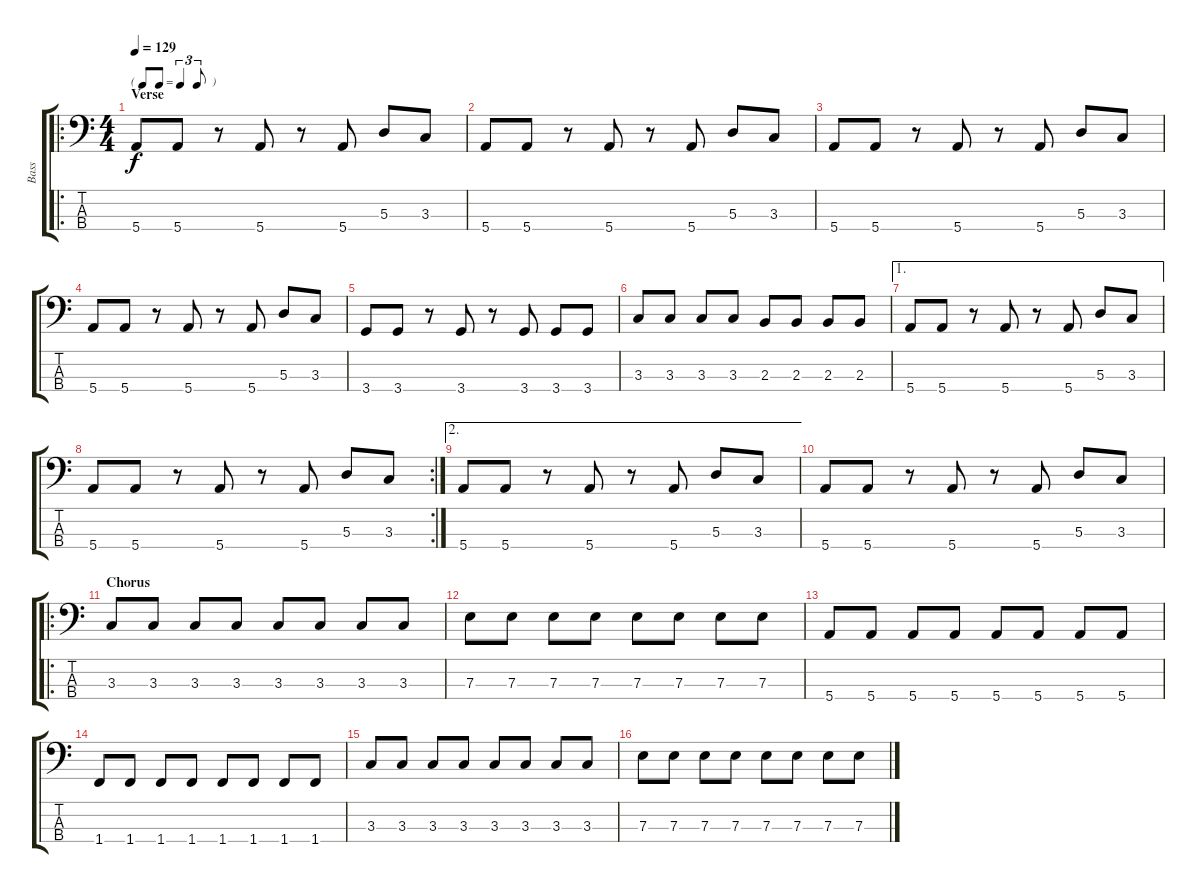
\track ("Bass" "Bass") {instrument electricbasspick}
\staff {score tabs}
\tuning (G2 D2 A1 E1) {hide}
\ro
\ts (4 4)
\tf triplet8th
\section ("" "Verse")
\tempo 129
\clef f4
\ks c
5.4.8{dy f} 5.4.8 r.8 5.4.8 r.8 5.4.8 5.3.8 3.3.8 |
5.4.8 5.4.8 r.8 5.4.8 r.8 5.4.8 5.3.8 3.3.8 |
5.4.8 5.4.8 r.8 5.4.8 r.8 5.4.8 5.3.8 3.3.8 |
5.4.8 5.4.8 r.8 5.4.8 r.8 5.4.8 5.3.8 3.3.8 |
3.4.8 3.4.8 r.8 3.4.8 r.8 3.4.8 3.4.8 3.4.8 |
3.3.8 3.3.8 3.3.8 3.3.8 2.3.8 2.3.8 2.3.8 2.3.8 |
\ae 1
5.4.8 5.4.8 r.8 5.4.8 r.8 5.4.8 5.3.8 3.3.8 |
\rc 2
5.4.8 5.4.8 r.8 5.4.8 r.8 5.4.8 5.3.8 3.3.8 |
\ae 2
5.4.8 5.4.8 r.8 5.4.8 r.8 5.4.8 5.3.8 3.3.8 |
5.4.8 5.4.8 r.8 5.4.8 r.8 5.4.8 5.3.8 3.3.8 |
\ro
\section ("" "Chorus")
3.3.8 3.3.8 3.3.8 3.3.8 3.3.8 3.3.8 3.3.8 3.3.8 |
7.3.8 7.3.8 7.3.8 7.3.8 7.3.8 7.3.8 7.3.8 7.3.8 |
5.4.8 5.4.8 5.4.8 5.4.8 5.4.8 5.4.8 5.4.8 5.4.8 |
1.4.8 1.4.8 1.4.8 1.4.8 1.4.8 1.4.8 1.4.8 1.4.8 |
3.3.8 3.3.8 3.3.8 3.3.8 3.3.8 3.3.8 3.3.8 3.3.8 |
7.3.8 7.3.8 7.3.8 7.3.8 7.3.8 7.3.8 7.3.8 7.3.8
